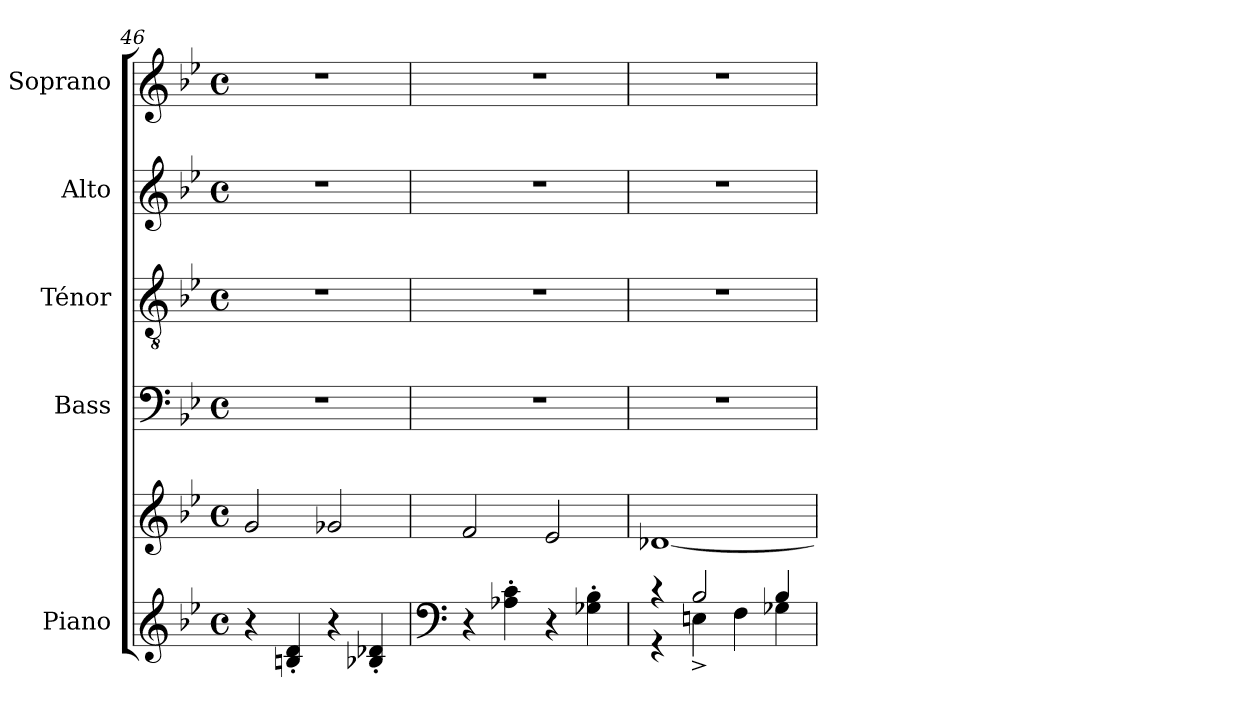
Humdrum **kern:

**kern	**kern	**kern	**kern	**kern	**kern
*part5	*part5	*part4	*part3	*part2	*part1
*staff6	*staff5	*staff4	*staff3	*staff2	*staff1
*I"Piano	*	*I"Bass	*I"Ténor	*I"Alto	*I"Soprano
*I'Pno.	*	*I'B.	*I'T.	*I'A.	*I'S.
*clefG2	*clefG2	*clefF4	*clefGv2	*clefG2	*clefG2
*	*	*	*	*ITrd2c3	*
*k[b-e-]	*k[b-e-]	*k[b-e-]	*k[b-e-]	*k[f#]	*k[b-e-]
*M4/4	*M4/4	*M4/4	*M4/4	*M4/4	*M4/4
*met(c)	*met(c)	*met(c)	*met(c)	*met(c)	*met(c)
=46	=46	=46	=46	=46	=46
4r	2g/	1r	1r	1r	1r
4Bn/' 4d/'	.	.	.	.	.
4r	2g-X/	.	.	.	.
4B-X/' 4d-X/'	.	.	.	.	.
=47	=47	=47	=47	=47	=47
*clefF4	*	*	*	*	*
4r	2f/	1r	1r	1r	1r
4A-X\' 4c\'	.	.	.	.	.
4r	2e-/	.	.	.	.
4G-X\' 4B-\'	.	.	.	.	.
=48	=48	=48	=48	=48	=48
*^	*	*	*	*	*
4r	4r	[1d-X	1r	1r	1r	1r
2B-/	4En^\	.	.	.	.	.
.	4F\	.	.	.	.	.
4B-/	4G-X\	.	.	.	.	.
*v	*v	*	*	*	*	*
=	=	=	=	=	=
*-	*-	*-	*-	*-	*-
